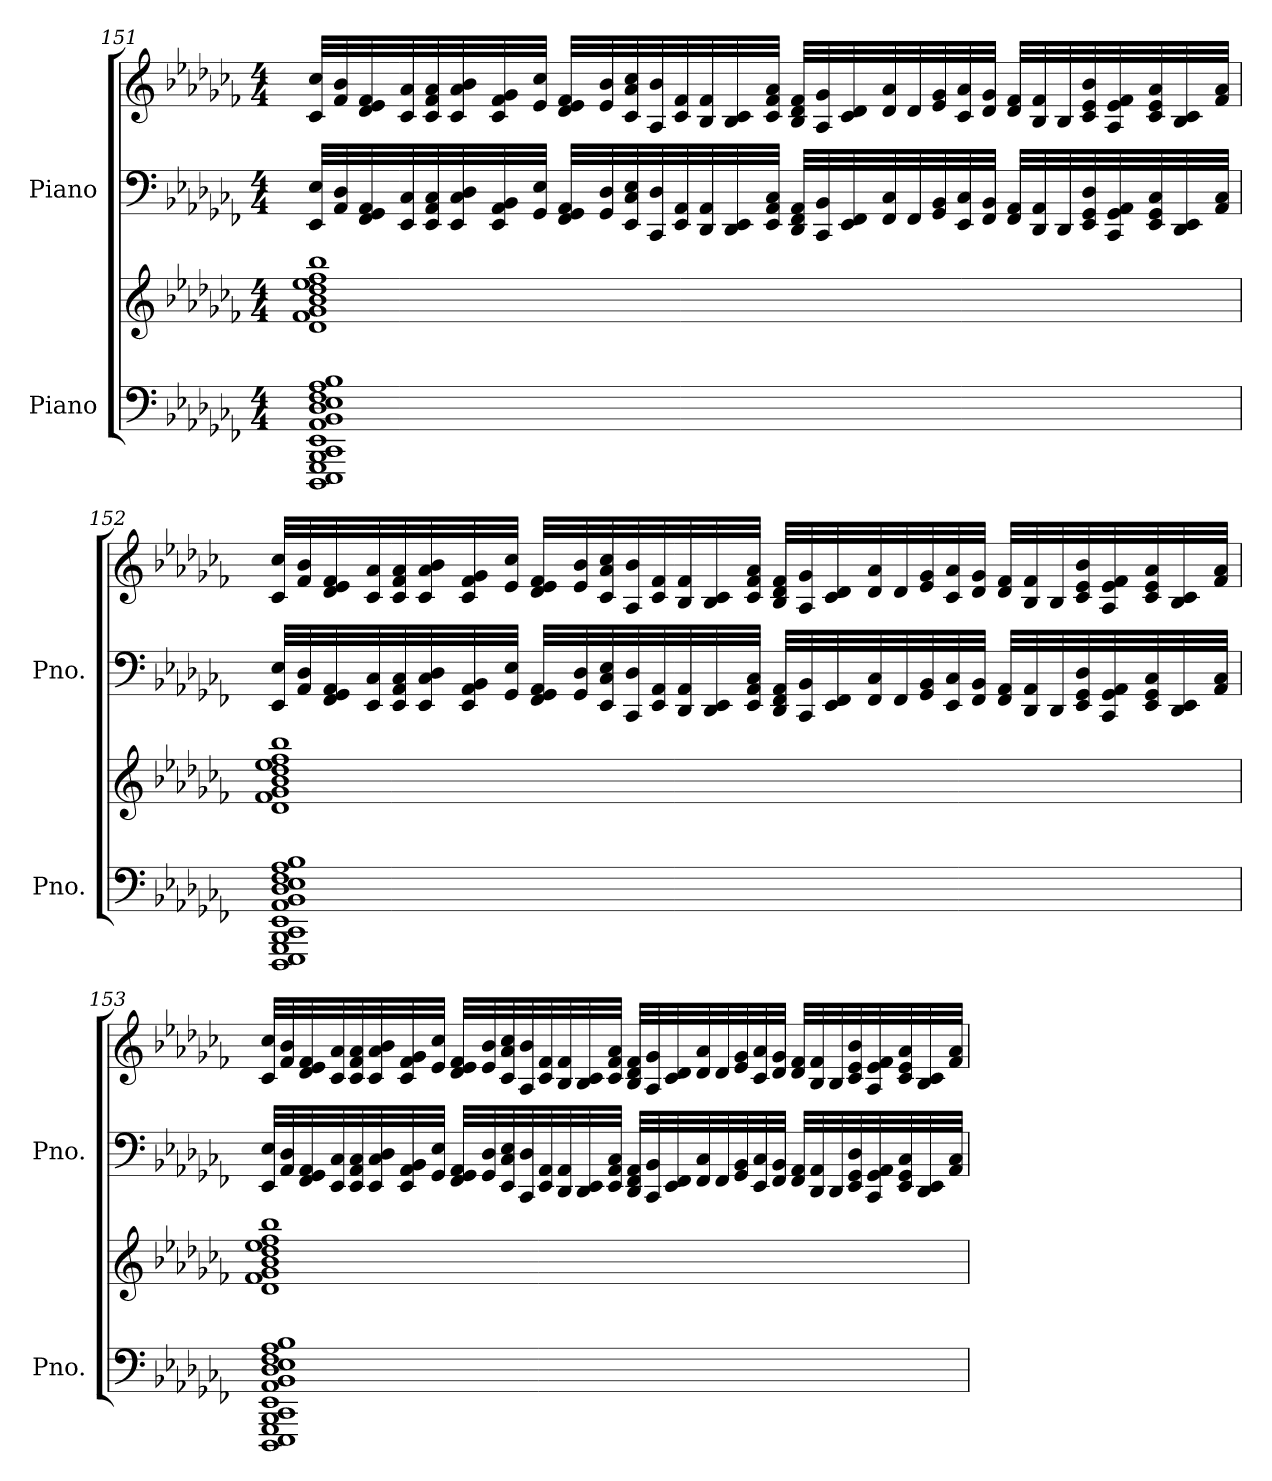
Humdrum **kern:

**kern	**kern	**kern	**kern
*part2	*part2	*part1	*part1
*staff4	*staff3	*staff2	*staff1
*I"Piano	*	*I"Piano	*
*I'Pno.	*	*I'Pno.	*
!!LO:LB:g=z
*clefF4	*clefG2	*clefF4	*clefG2
*ITrd14c24	*ITrd14c24	*ITrd-21c-36	*ITrd-21c-36
*k[b-e-a-d-g-c-f-]	*k[b-e-a-d-g-c-f-]	*k[b-e-a-d-g-c-f-]	*k[b-e-a-d-g-c-f-]
*M4/4	*M4/4	*M4/4	*M4/4
=151	=151	=151	=151
1DDDDD- 1EEEEE- 1GGGGG- 1BBBBB- 1CCCC- 1EEEE- 1AAAA- 1BBBB- 1DDD- 1EEE- 1FFF- 1AAA- 1BBB-	1DD- 1FF- 1GG- 1BB- 1D- 1E- 1F- 1B-	32ee-/ 32eee-/LLL	32cccc-/ 32ccccc-/LLL
.	.	32aa-/ 32ddd-/	32ffff-/ 32bbbb-/
.	.	32ff-/ 32gg-/ 32aa-/	32dddd-/ 32eeee-/ 32ffff-/
.	.	32ee-/ 32ccc-/	32cccc-/ 32aaaa-/
.	.	32ee-/ 32aa-/ 32ccc-/	32cccc-/ 32ffff-/ 32aaaa-/
.	.	32ee-/ 32ccc-/ 32ddd-/	32cccc-/ 32aaaa-/ 32bbbb-/
.	.	32ee-/ 32aa-/ 32bb-/	32cccc-/ 32ffff-/ 32gggg-/
.	.	32gg-/ 32eee-/JJJ	32eeee-/ 32ccccc-/JJJ
.	.	32ff-/ 32gg-/ 32aa-/LLL	32dddd-/ 32eeee-/ 32ffff-/LLL
.	.	32gg-/ 32ddd-/	32eeee-/ 32bbbb-/
.	.	32ee-/ 32ccc-/ 32eee-/	32cccc-/ 32aaaa-/ 32ccccc-/
.	.	32cc-/ 32ddd-/	32aaa-/ 32bbbb-/
.	.	32ee-/ 32aa-/	32cccc-/ 32ffff-/
.	.	32dd-/ 32aa-/	32bbb-/ 32ffff-/
.	.	32dd-/ 32ee-/	32bbb-/ 32cccc-/
.	.	32ee-/ 32aa-/ 32ccc-/JJJ	32cccc-/ 32ffff-/ 32aaaa-/JJJ
.	.	32dd-/ 32ff-/ 32aa-/LLL	32bbb-/ 32dddd-/ 32ffff-/LLL
.	.	32cc-/ 32bb-/	32aaa-/ 32gggg-/
.	.	32ee-/ 32ff-/	32cccc-/ 32dddd-/
.	.	32ff-/ 32ccc-/	32dddd-/ 32aaaa-/
.	.	32ff-/	32dddd-/
.	.	32gg-/ 32bb-/	32eeee-/ 32gggg-/
.	.	32ee-/ 32ccc-/	32cccc-/ 32aaaa-/
.	.	32ff-/ 32bb-/JJJ	32dddd-/ 32gggg-/JJJ
.	.	32ff-/ 32aa-/LLL	32dddd-/ 32ffff-/LLL
.	.	32dd-/ 32aa-/	32bbb-/ 32ffff-/
.	.	32dd-/	32bbb-/
.	.	32ee-/ 32gg-/ 32ddd-/	32cccc-/ 32eeee-/ 32bbbb-/
.	.	32cc-/ 32gg-/ 32aa-/	32aaa-/ 32eeee-/ 32ffff-/
.	.	32ee-/ 32gg-/ 32ccc-/	32cccc-/ 32eeee-/ 32aaaa-/
.	.	32dd-/ 32ee-/	32bbb-/ 32cccc-/
.	.	32aa-/ 32ccc-/JJJ	32ffff-/ 32aaaa-/JJJ
!!LO:LB:g=z
=152	=152	=152	=152
1DDDDD- 1EEEEE- 1GGGGG- 1BBBBB- 1CCCC- 1EEEE- 1AAAA- 1BBBB- 1DDD- 1EEE- 1FFF- 1AAA- 1BBB-	1DD- 1FF- 1GG- 1BB- 1D- 1E- 1F- 1B-	32ee-/ 32eee-/LLL	32cccc-/ 32ccccc-/LLL
.	.	32aa-/ 32ddd-/	32ffff-/ 32bbbb-/
.	.	32ff-/ 32gg-/ 32aa-/	32dddd-/ 32eeee-/ 32ffff-/
.	.	32ee-/ 32ccc-/	32cccc-/ 32aaaa-/
.	.	32ee-/ 32aa-/ 32ccc-/	32cccc-/ 32ffff-/ 32aaaa-/
.	.	32ee-/ 32ccc-/ 32ddd-/	32cccc-/ 32aaaa-/ 32bbbb-/
.	.	32ee-/ 32aa-/ 32bb-/	32cccc-/ 32ffff-/ 32gggg-/
.	.	32gg-/ 32eee-/JJJ	32eeee-/ 32ccccc-/JJJ
.	.	32ff-/ 32gg-/ 32aa-/LLL	32dddd-/ 32eeee-/ 32ffff-/LLL
.	.	32gg-/ 32ddd-/	32eeee-/ 32bbbb-/
.	.	32ee-/ 32ccc-/ 32eee-/	32cccc-/ 32aaaa-/ 32ccccc-/
.	.	32cc-/ 32ddd-/	32aaa-/ 32bbbb-/
.	.	32ee-/ 32aa-/	32cccc-/ 32ffff-/
.	.	32dd-/ 32aa-/	32bbb-/ 32ffff-/
.	.	32dd-/ 32ee-/	32bbb-/ 32cccc-/
.	.	32ee-/ 32aa-/ 32ccc-/JJJ	32cccc-/ 32ffff-/ 32aaaa-/JJJ
.	.	32dd-/ 32ff-/ 32aa-/LLL	32bbb-/ 32dddd-/ 32ffff-/LLL
.	.	32cc-/ 32bb-/	32aaa-/ 32gggg-/
.	.	32ee-/ 32ff-/	32cccc-/ 32dddd-/
.	.	32ff-/ 32ccc-/	32dddd-/ 32aaaa-/
.	.	32ff-/	32dddd-/
.	.	32gg-/ 32bb-/	32eeee-/ 32gggg-/
.	.	32ee-/ 32ccc-/	32cccc-/ 32aaaa-/
.	.	32ff-/ 32bb-/JJJ	32dddd-/ 32gggg-/JJJ
.	.	32ff-/ 32aa-/LLL	32dddd-/ 32ffff-/LLL
.	.	32dd-/ 32aa-/	32bbb-/ 32ffff-/
.	.	32dd-/	32bbb-/
.	.	32ee-/ 32gg-/ 32ddd-/	32cccc-/ 32eeee-/ 32bbbb-/
.	.	32cc-/ 32gg-/ 32aa-/	32aaa-/ 32eeee-/ 32ffff-/
.	.	32ee-/ 32gg-/ 32ccc-/	32cccc-/ 32eeee-/ 32aaaa-/
.	.	32dd-/ 32ee-/	32bbb-/ 32cccc-/
.	.	32aa-/ 32ccc-/JJJ	32ffff-/ 32aaaa-/JJJ
!!LO:PB:g=z
=153	=153	=153	=153
1DDDDD- 1EEEEE- 1GGGGG- 1BBBBB- 1CCCC- 1EEEE- 1AAAA- 1BBBB- 1DDD- 1EEE- 1FFF- 1AAA- 1BBB-	1DD- 1FF- 1GG- 1BB- 1D- 1E- 1F- 1B-	32ee-/ 32eee-/LLL	32cccc-/ 32ccccc-/LLL
.	.	32aa-/ 32ddd-/	32ffff-/ 32bbbb-/
.	.	32ff-/ 32gg-/ 32aa-/	32dddd-/ 32eeee-/ 32ffff-/
.	.	32ee-/ 32ccc-/	32cccc-/ 32aaaa-/
.	.	32ee-/ 32aa-/ 32ccc-/	32cccc-/ 32ffff-/ 32aaaa-/
.	.	32ee-/ 32ccc-/ 32ddd-/	32cccc-/ 32aaaa-/ 32bbbb-/
.	.	32ee-/ 32aa-/ 32bb-/	32cccc-/ 32ffff-/ 32gggg-/
.	.	32gg-/ 32eee-/JJJ	32eeee-/ 32ccccc-/JJJ
.	.	32ff-/ 32gg-/ 32aa-/LLL	32dddd-/ 32eeee-/ 32ffff-/LLL
.	.	32gg-/ 32ddd-/	32eeee-/ 32bbbb-/
.	.	32ee-/ 32ccc-/ 32eee-/	32cccc-/ 32aaaa-/ 32ccccc-/
.	.	32cc-/ 32ddd-/	32aaa-/ 32bbbb-/
.	.	32ee-/ 32aa-/	32cccc-/ 32ffff-/
.	.	32dd-/ 32aa-/	32bbb-/ 32ffff-/
.	.	32dd-/ 32ee-/	32bbb-/ 32cccc-/
.	.	32ee-/ 32aa-/ 32ccc-/JJJ	32cccc-/ 32ffff-/ 32aaaa-/JJJ
.	.	32dd-/ 32ff-/ 32aa-/LLL	32bbb-/ 32dddd-/ 32ffff-/LLL
.	.	32cc-/ 32bb-/	32aaa-/ 32gggg-/
.	.	32ee-/ 32ff-/	32cccc-/ 32dddd-/
.	.	32ff-/ 32ccc-/	32dddd-/ 32aaaa-/
.	.	32ff-/	32dddd-/
.	.	32gg-/ 32bb-/	32eeee-/ 32gggg-/
.	.	32ee-/ 32ccc-/	32cccc-/ 32aaaa-/
.	.	32ff-/ 32bb-/JJJ	32dddd-/ 32gggg-/JJJ
.	.	32ff-/ 32aa-/LLL	32dddd-/ 32ffff-/LLL
.	.	32dd-/ 32aa-/	32bbb-/ 32ffff-/
.	.	32dd-/	32bbb-/
.	.	32ee-/ 32gg-/ 32ddd-/	32cccc-/ 32eeee-/ 32bbbb-/
.	.	32cc-/ 32gg-/ 32aa-/	32aaa-/ 32eeee-/ 32ffff-/
.	.	32ee-/ 32gg-/ 32ccc-/	32cccc-/ 32eeee-/ 32aaaa-/
.	.	32dd-/ 32ee-/	32bbb-/ 32cccc-/
.	.	32aa-/ 32ccc-/JJJ	32ffff-/ 32aaaa-/JJJ
=	=	=	=
*-	*-	*-	*-
